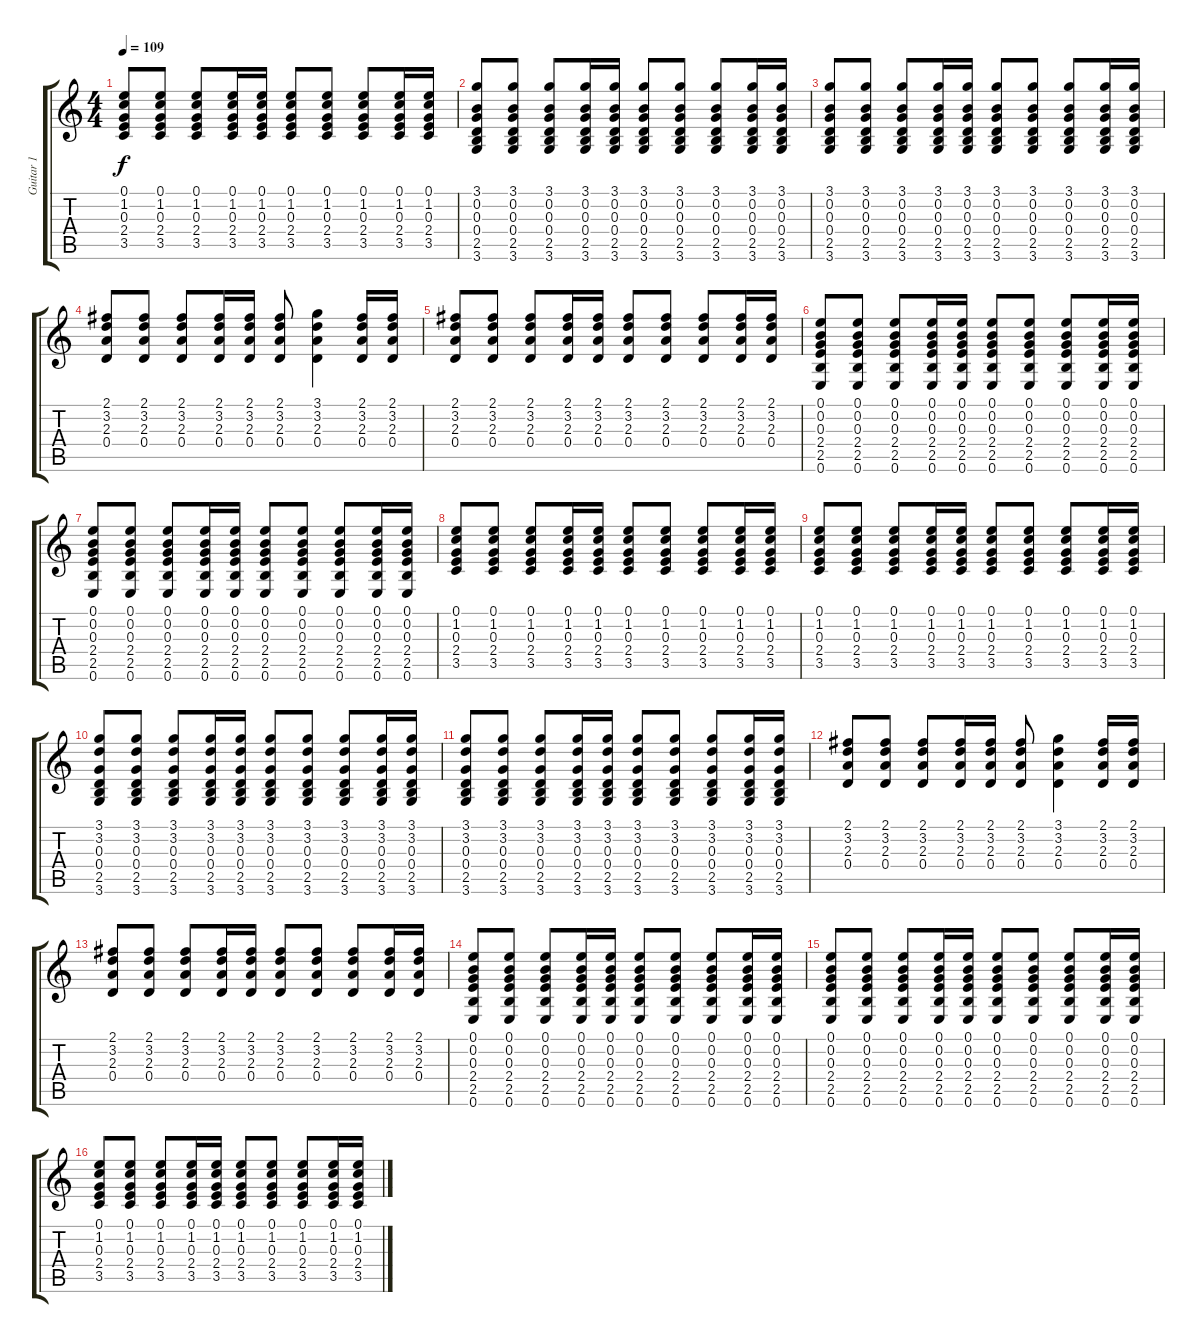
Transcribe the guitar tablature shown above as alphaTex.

\track ("Guitar 1" "Guitar 1") {instrument acousticguitarsteel}
\staff {score tabs}
\tuning (E4 B3 G3 D3 A2 E2) {hide}
\ts (4 4)
\tempo 109
\clef g2
\ks c
(0.1 1.2 0.3 2.4 3.5).8{dy f} (0.1 1.2 0.3 2.4 3.5).8 (0.1 1.2 0.3 2.4 3.5).8 (0.1 1.2 0.3 2.4 3.5).16 (0.1 1.2 0.3 2.4 3.5).16 (0.1 1.2 0.3 2.4 3.5).8 (0.1 1.2 0.3 2.4 3.5).8 (0.1 1.2 0.3 2.4 3.5).8 (0.1 1.2 0.3 2.4 3.5).16 (0.1 1.2 0.3 2.4 3.5).16 |
(3.1 0.2 0.3 0.4 2.5 3.6).8 (3.1 0.2 0.3 0.4 2.5 3.6).8 (3.1 0.2 0.3 0.4 2.5 3.6).8 (3.1 0.2 0.3 0.4 2.5 3.6).16 (3.1 0.2 0.3 0.4 2.5 3.6).16 (3.1 0.2 0.3 0.4 2.5 3.6).8 (3.1 0.2 0.3 0.4 2.5 3.6).8 (3.1 0.2 0.3 0.4 2.5 3.6).8 (3.1 0.2 0.3 0.4 2.5 3.6).16 (3.1 0.2 0.3 0.4 2.5 3.6).16 |
(3.1 0.2 0.3 0.4 2.5 3.6).8 (3.1 0.2 0.3 0.4 2.5 3.6).8 (3.1 0.2 0.3 0.4 2.5 3.6).8 (3.1 0.2 0.3 0.4 2.5 3.6).16 (3.1 0.2 0.3 0.4 2.5 3.6).16 (3.1 0.2 0.3 0.4 2.5 3.6).8 (3.1 0.2 0.3 0.4 2.5 3.6).8 (3.1 0.2 0.3 0.4 2.5 3.6).8 (3.1 0.2 0.3 0.4 2.5 3.6).16 (3.1 0.2 0.3 0.4 2.5 3.6).16 |
(2.1 3.2 2.3 0.4).8 (2.1 3.2 2.3 0.4).8 (2.1 3.2 2.3 0.4).8 (2.1 3.2 2.3 0.4).16 (2.1 3.2 2.3 0.4).16 (2.1 3.2 2.3 0.4).8 (3.1 3.2 2.3 0.4).4 (2.1 3.2 2.3 0.4).16 (2.1 3.2 2.3 0.4).16 |
(2.1 3.2 2.3 0.4).8 (2.1 3.2 2.3 0.4).8 (2.1 3.2 2.3 0.4).8 (2.1 3.2 2.3 0.4).16 (2.1 3.2 2.3 0.4).16 (2.1 3.2 2.3 0.4).8 (2.1 3.2 2.3 0.4).8 (2.1 3.2 2.3 0.4).8 (2.1 3.2 2.3 0.4).16 (2.1 3.2 2.3 0.4).16 |
(0.1 0.2 0.3 2.4 2.5 0.6).8 (0.1 0.2 0.3 2.4 2.5 0.6).8 (0.1 0.2 0.3 2.4 2.5 0.6).8 (0.1 0.2 0.3 2.4 2.5 0.6).16 (0.1 0.2 0.3 2.4 2.5 0.6).16 (0.1 0.2 0.3 2.4 2.5 0.6).8 (0.1 0.2 0.3 2.4 2.5 0.6).8 (0.1 0.2 0.3 2.4 2.5 0.6).8 (0.1 0.2 0.3 2.4 2.5 0.6).16 (0.1 0.2 0.3 2.4 2.5 0.6).16 |
(0.1 0.2 0.3 2.4 2.5 0.6).8 (0.1 0.2 0.3 2.4 2.5 0.6).8 (0.1 0.2 0.3 2.4 2.5 0.6).8 (0.1 0.2 0.3 2.4 2.5 0.6).16 (0.1 0.2 0.3 2.4 2.5 0.6).16 (0.1 0.2 0.3 2.4 2.5 0.6).8 (0.1 0.2 0.3 2.4 2.5 0.6).8 (0.1 0.2 0.3 2.4 2.5 0.6).8 (0.1 0.2 0.3 2.4 2.5 0.6).16 (0.1 0.2 0.3 2.4 2.5 0.6).16 |
(0.1 1.2 0.3 2.4 3.5).8 (0.1 1.2 0.3 2.4 3.5).8 (0.1 1.2 0.3 2.4 3.5).8 (0.1 1.2 0.3 2.4 3.5).16 (0.1 1.2 0.3 2.4 3.5).16 (0.1 1.2 0.3 2.4 3.5).8 (0.1 1.2 0.3 2.4 3.5).8 (0.1 1.2 0.3 2.4 3.5).8 (0.1 1.2 0.3 2.4 3.5).16 (0.1 1.2 0.3 2.4 3.5).16 |
(0.1 1.2 0.3 2.4 3.5).8 (0.1 1.2 0.3 2.4 3.5).8 (0.1 1.2 0.3 2.4 3.5).8 (0.1 1.2 0.3 2.4 3.5).16 (0.1 1.2 0.3 2.4 3.5).16 (0.1 1.2 0.3 2.4 3.5).8 (0.1 1.2 0.3 2.4 3.5).8 (0.1 1.2 0.3 2.4 3.5).8 (0.1 1.2 0.3 2.4 3.5).16 (0.1 1.2 0.3 2.4 3.5).16 |
(3.1 3.2 0.3 0.4 2.5 3.6).8 (3.1 3.2 0.3 0.4 2.5 3.6).8 (3.1 3.2 0.3 0.4 2.5 3.6).8 (3.1 3.2 0.3 0.4 2.5 3.6).16 (3.1 3.2 0.3 0.4 2.5 3.6).16 (3.1 3.2 0.3 0.4 2.5 3.6).8 (3.1 3.2 0.3 0.4 2.5 3.6).8 (3.1 3.2 0.3 0.4 2.5 3.6).8 (3.1 3.2 0.3 0.4 2.5 3.6).16 (3.1 3.2 0.3 0.4 2.5 3.6).16 |
(3.1 3.2 0.3 0.4 2.5 3.6).8 (3.1 3.2 0.3 0.4 2.5 3.6).8 (3.1 3.2 0.3 0.4 2.5 3.6).8 (3.1 3.2 0.3 0.4 2.5 3.6).16 (3.1 3.2 0.3 0.4 2.5 3.6).16 (3.1 3.2 0.3 0.4 2.5 3.6).8 (3.1 3.2 0.3 0.4 2.5 3.6).8 (3.1 3.2 0.3 0.4 2.5 3.6).8 (3.1 3.2 0.3 0.4 2.5 3.6).16 (3.1 3.2 0.3 0.4 2.5 3.6).16 |
(2.1 3.2 2.3 0.4).8 (2.1 3.2 2.3 0.4).8 (2.1 3.2 2.3 0.4).8 (2.1 3.2 2.3 0.4).16 (2.1 3.2 2.3 0.4).16 (2.1 3.2 2.3 0.4).8 (3.1 3.2 2.3 0.4).4 (2.1 3.2 2.3 0.4).16 (2.1 3.2 2.3 0.4).16 |
(2.1 3.2 2.3 0.4).8 (2.1 3.2 2.3 0.4).8 (2.1 3.2 2.3 0.4).8 (2.1 3.2 2.3 0.4).16 (2.1 3.2 2.3 0.4).16 (2.1 3.2 2.3 0.4).8 (2.1 3.2 2.3 0.4).8 (2.1 3.2 2.3 0.4).8 (2.1 3.2 2.3 0.4).16 (2.1 3.2 2.3 0.4).16 |
(0.1 0.2 0.3 2.4 2.5 0.6).8 (0.1 0.2 0.3 2.4 2.5 0.6).8 (0.1 0.2 0.3 2.4 2.5 0.6).8 (0.1 0.2 0.3 2.4 2.5 0.6).16 (0.1 0.2 0.3 2.4 2.5 0.6).16 (0.1 0.2 0.3 2.4 2.5 0.6).8 (0.1 0.2 0.3 2.4 2.5 0.6).8 (0.1 0.2 0.3 2.4 2.5 0.6).8 (0.1 0.2 0.3 2.4 2.5 0.6).16 (0.1 0.2 0.3 2.4 2.5 0.6).16 |
(0.1 0.2 0.3 2.4 2.5 0.6).8 (0.1 0.2 0.3 2.4 2.5 0.6).8 (0.1 0.2 0.3 2.4 2.5 0.6).8 (0.1 0.2 0.3 2.4 2.5 0.6).16 (0.1 0.2 0.3 2.4 2.5 0.6).16 (0.1 0.2 0.3 2.4 2.5 0.6).8 (0.1 0.2 0.3 2.4 2.5 0.6).8 (0.1 0.2 0.3 2.4 2.5 0.6).8 (0.1 0.2 0.3 2.4 2.5 0.6).16 (0.1 0.2 0.3 2.4 2.5 0.6).16 |
(0.1 1.2 0.3 2.4 3.5).8 (0.1 1.2 0.3 2.4 3.5).8 (0.1 1.2 0.3 2.4 3.5).8 (0.1 1.2 0.3 2.4 3.5).16 (0.1 1.2 0.3 2.4 3.5).16 (0.1 1.2 0.3 2.4 3.5).8 (0.1 1.2 0.3 2.4 3.5).8 (0.1 1.2 0.3 2.4 3.5).8 (0.1 1.2 0.3 2.4 3.5).16 (0.1 1.2 0.3 2.4 3.5).16
